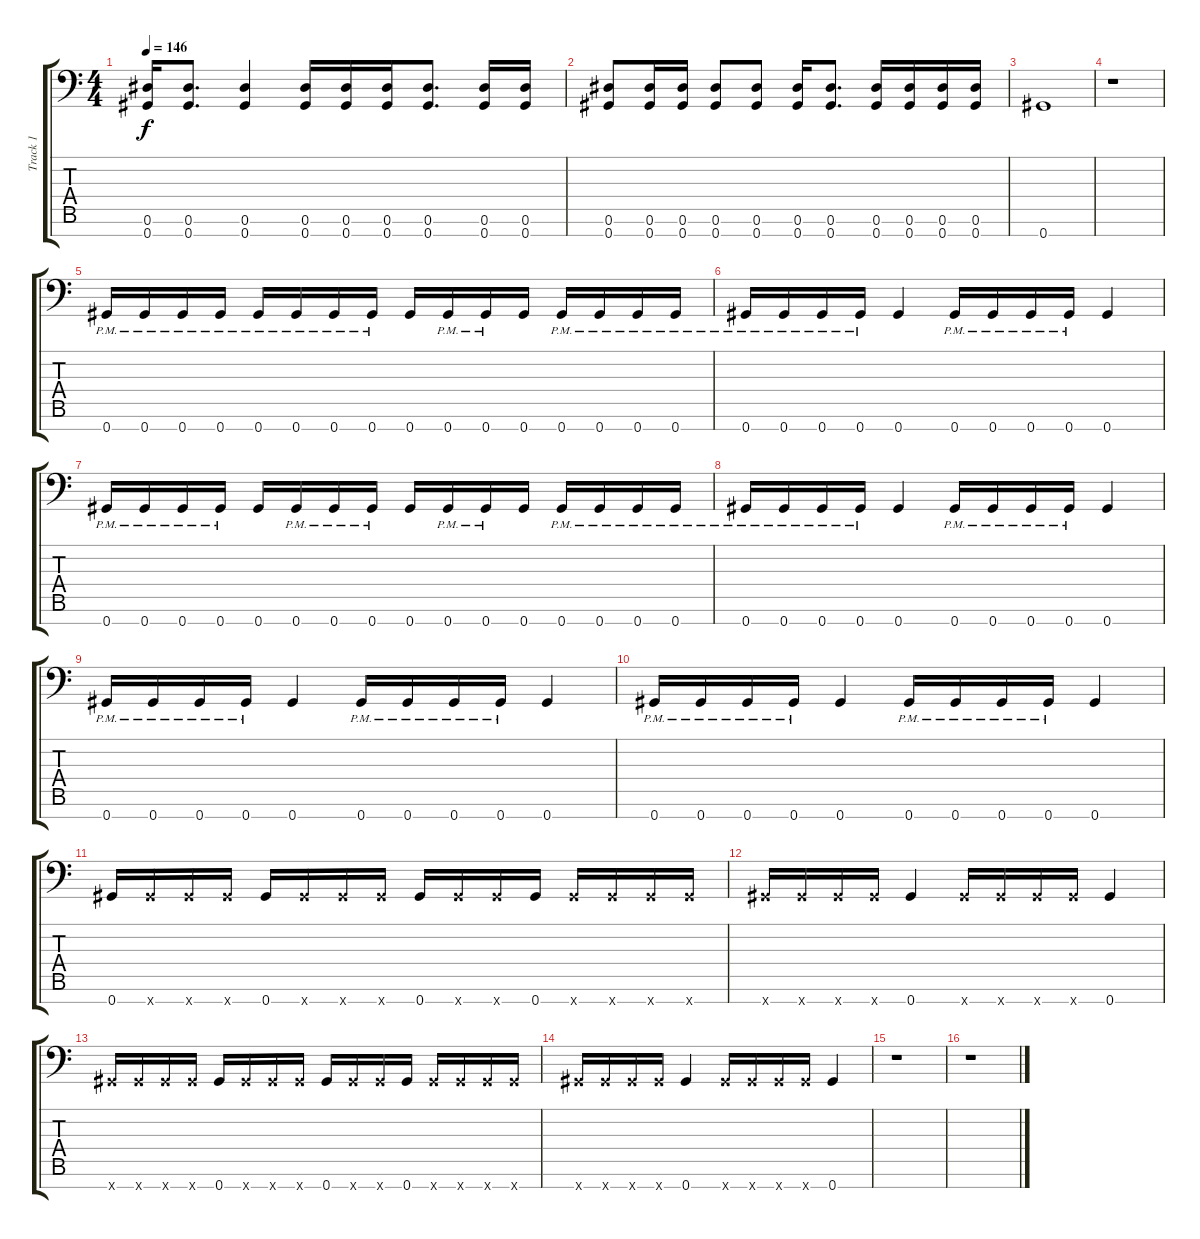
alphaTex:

\track ("Track 1" "Track 1") {instrument distortionguitar}
\staff {score tabs}
\tuning (Eb4 Bb3 Gb3 Db3 Ab2 Eb2 Ab1) {hide}
\ts (4 4)
\tempo 146
\clef f4
\ks c
(0.6{t} 0.7{t}).16{dy f} (0.6 0.7).8{d} (0.6 0.7).4 (0.6 0.7).16 (0.6 0.7).16 (0.6 0.7).16 (0.6 0.7).8{d} (0.6 0.7).16 (0.6 0.7).16 |
(0.6 0.7).8 (0.6 0.7).16 (0.6 0.7).16 (0.6 0.7).8 (0.6 0.7).8 (0.6 0.7).16 (0.6 0.7).8{d} (0.6 0.7).16 (0.6 0.7).16 (0.6 0.7).16 (0.6 0.7).16 |
0.7.1 |
r.1 |
0.7{pm}.16 0.7{pm}.16 0.7{pm}.16 0.7{pm}.16 0.7{pm}.16 0.7{pm}.16 0.7{pm}.16 0.7{pm}.16 0.7.16 0.7{pm}.16 0.7{pm}.16 0.7.16 0.7{pm}.16 0.7{pm}.16 0.7{pm}.16 0.7{pm}.16 |
0.7{pm}.16 0.7{pm}.16 0.7{pm}.16 0.7{pm}.16 0.7.4 0.7{pm}.16 0.7{pm}.16 0.7{pm}.16 0.7{pm}.16 0.7.4 |
0.7{pm}.16 0.7{pm}.16 0.7{pm}.16 0.7{pm}.16 0.7.16 0.7{pm}.16 0.7{pm}.16 0.7{pm}.16 0.7.16 0.7{pm}.16 0.7{pm}.16 0.7.16 0.7{pm}.16 0.7{pm}.16 0.7{pm}.16 0.7{pm}.16 |
0.7{pm}.16 0.7{pm}.16 0.7{pm}.16 0.7{pm}.16 0.7.4 0.7{pm}.16 0.7{pm}.16 0.7{pm}.16 0.7{pm}.16 0.7.4 |
0.7{pm}.16 0.7{pm}.16 0.7{pm}.16 0.7{pm}.16 0.7.4 0.7{pm}.16 0.7{pm}.16 0.7{pm}.16 0.7{pm}.16 0.7.4 |
0.7{pm}.16 0.7{pm}.16 0.7{pm}.16 0.7{pm}.16 0.7.4 0.7{pm}.16 0.7{pm}.16 0.7{pm}.16 0.7{pm}.16 0.7.4 |
0.7.16 0.7{x}.16 0.7{x}.16 0.7{x}.16 0.7.16 0.7{x}.16 0.7{x}.16 0.7{x}.16 0.7.16 0.7{x}.16 0.7{x}.16 0.7.16 0.7{x}.16 0.7{x}.16 0.7{x}.16 0.7{x}.16 |
0.7{x}.16 0.7{x}.16 0.7{x}.16 0.7{x}.16 0.7.4 0.7{x}.16 0.7{x}.16 0.7{x}.16 0.7{x}.16 0.7.4 |
0.7{x}.16 0.7{x}.16 0.7{x}.16 0.7{x}.16 0.7.16 0.7{x}.16 0.7{x}.16 0.7{x}.16 0.7.16 0.7{x}.16 0.7{x}.16 0.7.16 0.7{x}.16 0.7{x}.16 0.7{x}.16 0.7{x}.16 |
0.7{x}.16 0.7{x}.16 0.7{x}.16 0.7{x}.16 0.7.4 0.7{x}.16 0.7{x}.16 0.7{x}.16 0.7{x}.16 0.7.4 |
r.1 |
r.1
